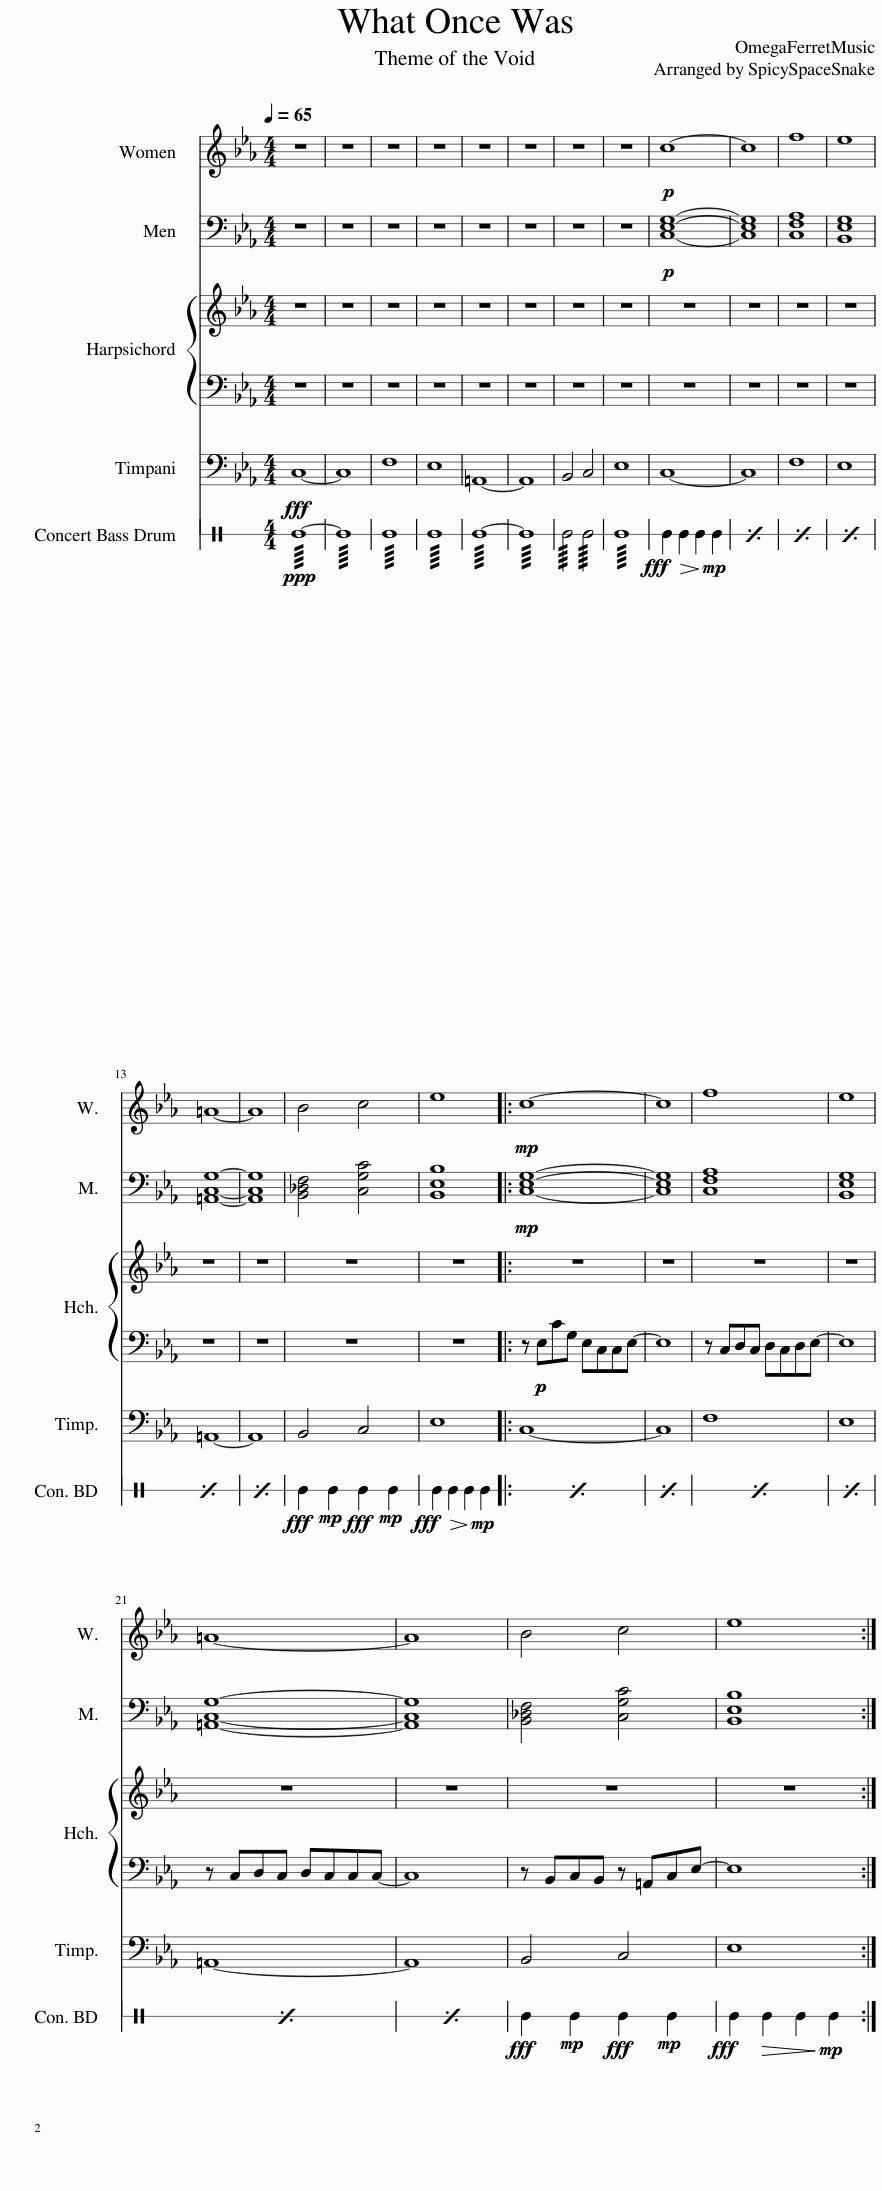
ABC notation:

X:1
%%score 1 2 3 4 5
L:1/8
Q:1/4=65
M:4/4
I:linebreak $
K:Eb
V:1 treble
V:2 bass
V:3 bass
V:4 bass
V:5 perc stafflines=1
K:none
V:1
 z8 | z8 | z8 | z8 | z8 | %5
 z8 | z8 | z8 |!p! c8- | c8 | %10
 f8 | e8 |$ =A8- | A8 | B4 c4 | %15
 e8 |:!mp! c8- | c8 | f8 | e8 |$ %20
 =A8- | A8 | B4 c4 | e8 :| %24
V:2
 z8 | z8 | z8 | z8 | z8 | %5
 z8 | z8 | z8 |!p! [C,E,G,]8- | [C,E,G,]8 | %10
 [C,F,A,]8 | [B,,E,G,]8 |$ [=A,,C,G,]8- | [A,,C,G,]8 | [B,,_D,F,]4 [C,G,C]4 | %15
 [B,,E,B,]8 |:!mp! [C,E,G,]8- | [C,E,G,]8 | [C,F,A,]8 | [B,,E,G,]8 |$ %20
 [=A,,C,G,]8- | [A,,C,G,]8 | [B,,_D,F,]4 [C,G,C]4 | [B,,E,B,]8 :| %24
V:3
 z8 | z8 | z8 | z8 | z8 | %5
 z8 | z8 | z8 | z8 | z8 | %10
 z8 | z8 |$ z8 | z8 | z8 | %15
 z8 |: z!p! E,CG, E,C,C,E,- | E,8 | z C,D,C, D,C,D,E,- | E,8 |$ %20
 z C,D,C, D,C,C,C,- | C,8 | z B,,C,B,, z =A,,C,E,- | E,8 :| %24
V:4
!fff! C,8- | C,8 | F,8 | E,8 | =A,,8- | %5
 A,,8 | B,,4 C,4 | E,8 | C,8- | C,8 | %10
 F,8 | E,8 |$ =A,,8- | A,,8 | B,,4 C,4 | %15
 E,8 |: C,8- | C,8 | F,8 | E,8 |$ %20
 =A,,8- | A,,8 | B,,4 C,4 | E,8 :| %24
V:5
[K:C]!ppp! !////!E8- | !////!E8 | !////!E8 | !////!E8 | !////!E8- | %5
 !////!E8 | !////!E4 !////!E4 | !////!E8 |!fff! E2!>(! E2 E2!>)!!mp! E2 | x8 | %10
 x8 | x8 |$ x8 | x8 |!fff! E2!mp! E2!fff! E2!mp! E2 | %15
!fff! E2!>(! E2 E2!>)!!mp! E2 |: x8 | x8 | x8 | x8 |$ %20
 x8 | x8 |!fff! E2!mp! E2!fff! E2!mp! E2 |!fff! E2!>(! E2 E2!>)!!mp! E2 :| %24
